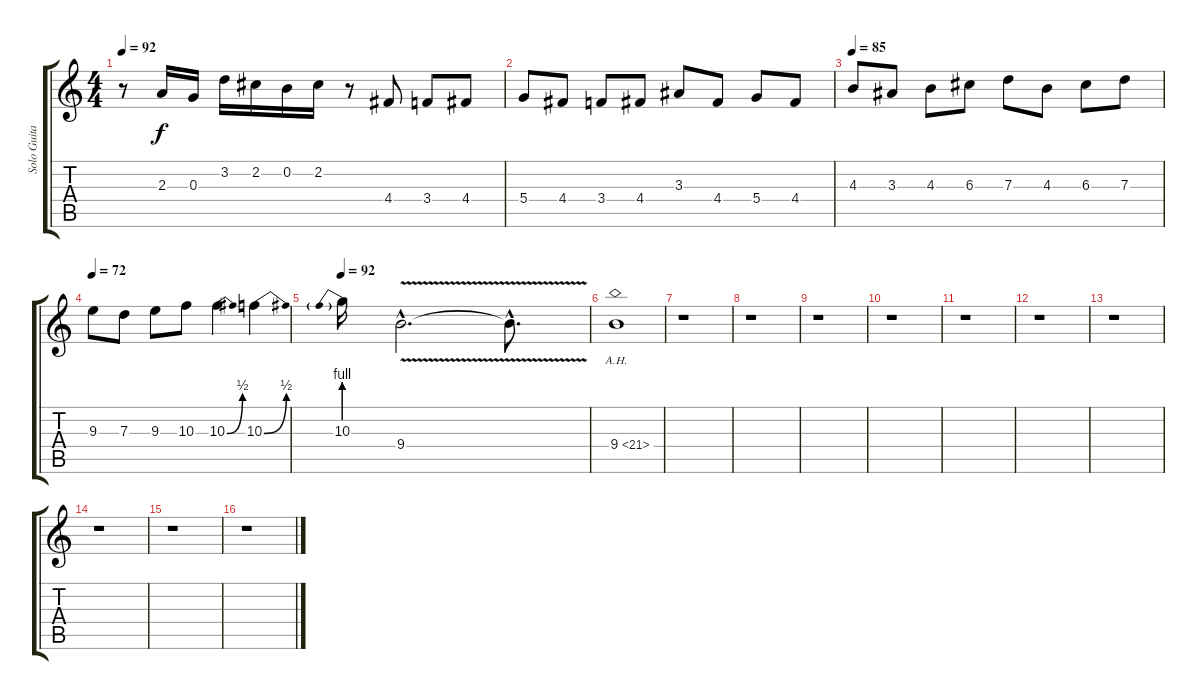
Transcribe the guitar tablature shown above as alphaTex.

\track ("Solo Guitar" "Solo Guita") {instrument distortionguitar}
\staff {score tabs}
\tuning (E4 B3 G3 D3 A2 E2) {hide}
\ts (4 4)
\tempo 92
\clef g2
\ks c
r.8{dy f} 2.3.16 0.3.16 3.2.16 2.2.16 0.2.16 2.2.16 r.8 4.4.8 3.4.8 4.4.8 |
5.4.8 4.4.8 3.4.8 4.4.8 3.3.8 4.4.8 5.4.8 4.4.8 |
\tempo 85
4.3.8 3.3.8 4.3.8 6.3.8 7.3.8 4.3.8 6.3.8 7.3.8 |
\tempo 72
9.3.8 7.3.8 9.3.8 10.3.8 10.3{be (bend 0 0 60 2)}.4 10.3{be (bend 0 0 60 2)}.4 |
\tempo 92
10.3{be (prebend 0 4 60 4)}.16 9.4{v hac}.2{d} 9.4{hac t}.8{d} |
9.4{ah 12}.1 |
r.1 |
r.1 |
r.1 |
r.1 |
r.1 |
r.1 |
r.1 |
r.1 |
r.1 |
r.1
